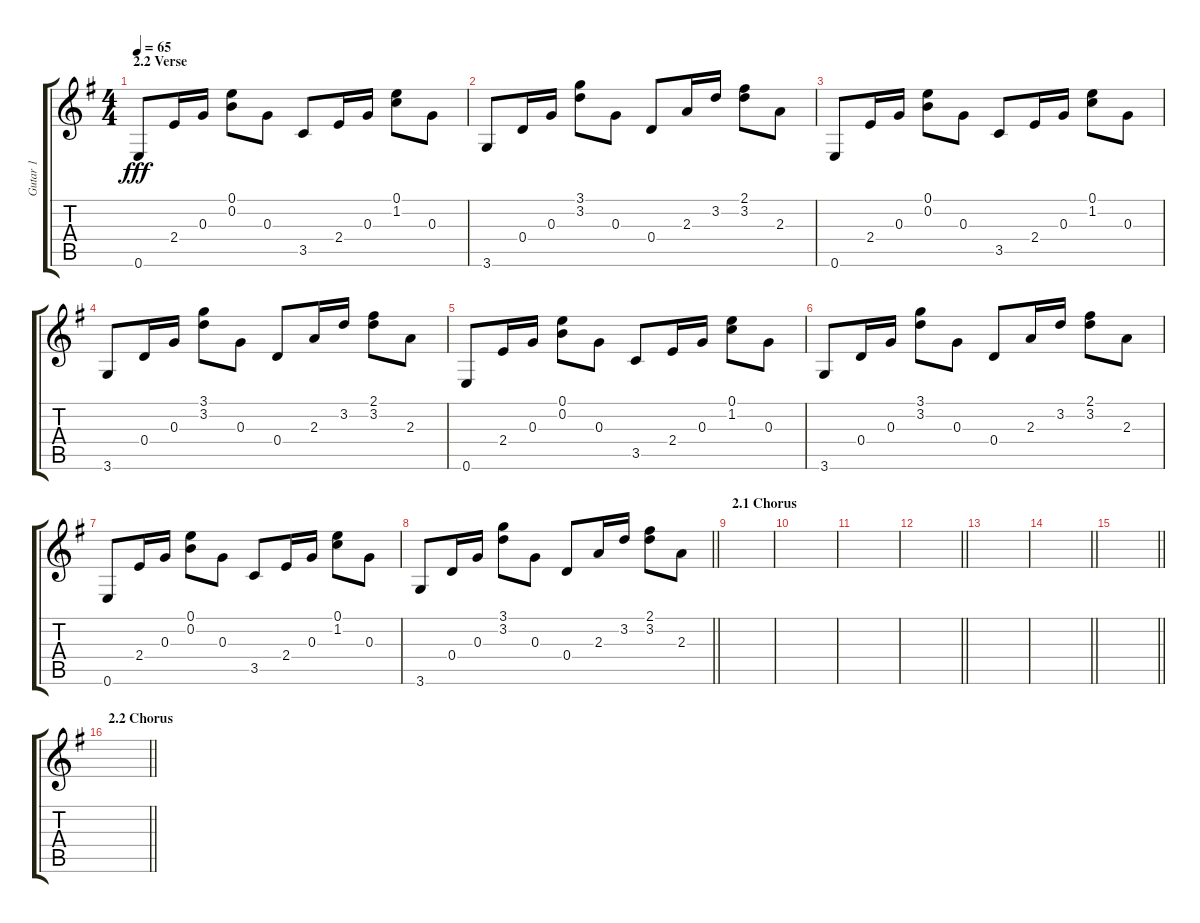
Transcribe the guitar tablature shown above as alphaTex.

\track ("Gutar 1" "Gutar 1") {instrument acousticguitarsteel}
\staff {score tabs}
\tuning (E4 B3 G3 D3 A2 E2) {hide}
\ts (4 4)
\section ("" "2.2 Verse")
\tempo 65
\clef g2
\ks eminor
0.6.8{dy fff} 2.4.16 0.3.16 (0.1 0.2).8 0.3.8 3.5.8 2.4.16 0.3.16 (0.1 1.2).8 0.3.8 |
3.6.8 0.4.16 0.3.16 (3.1 3.2).8 0.3.8 0.4.8 2.3.16 3.2.16 (2.1 3.2).8 2.3.8 |
0.6.8 2.4.16 0.3.16 (0.1 0.2).8 0.3.8 3.5.8 2.4.16 0.3.16 (0.1 1.2).8 0.3.8 |
3.6.8 0.4.16 0.3.16 (3.1 3.2).8 0.3.8 0.4.8 2.3.16 3.2.16 (2.1 3.2).8 2.3.8 |
0.6.8 2.4.16 0.3.16 (0.1 0.2).8 0.3.8 3.5.8 2.4.16 0.3.16 (0.1 1.2).8 0.3.8 |
3.6.8 0.4.16 0.3.16 (3.1 3.2).8 0.3.8 0.4.8 2.3.16 3.2.16 (2.1 3.2).8 2.3.8 |
0.6.8 2.4.16 0.3.16 (0.1 0.2).8 0.3.8 3.5.8 2.4.16 0.3.16 (0.1 1.2).8 0.3.8 |
\barLineRight lightlight
3.6.8 0.4.16 0.3.16 (3.1 3.2).8 0.3.8 0.4.8 2.3.16 3.2.16 (2.1 3.2).8 2.3.8 |
\section ("" "2.1 Chorus")
|
|
|
\barLineRight lightlight
|
|
\barLineRight lightlight
|
\barLineRight lightlight
|
\section ("" "2.2 Chorus")
\barLineRight lightlight
